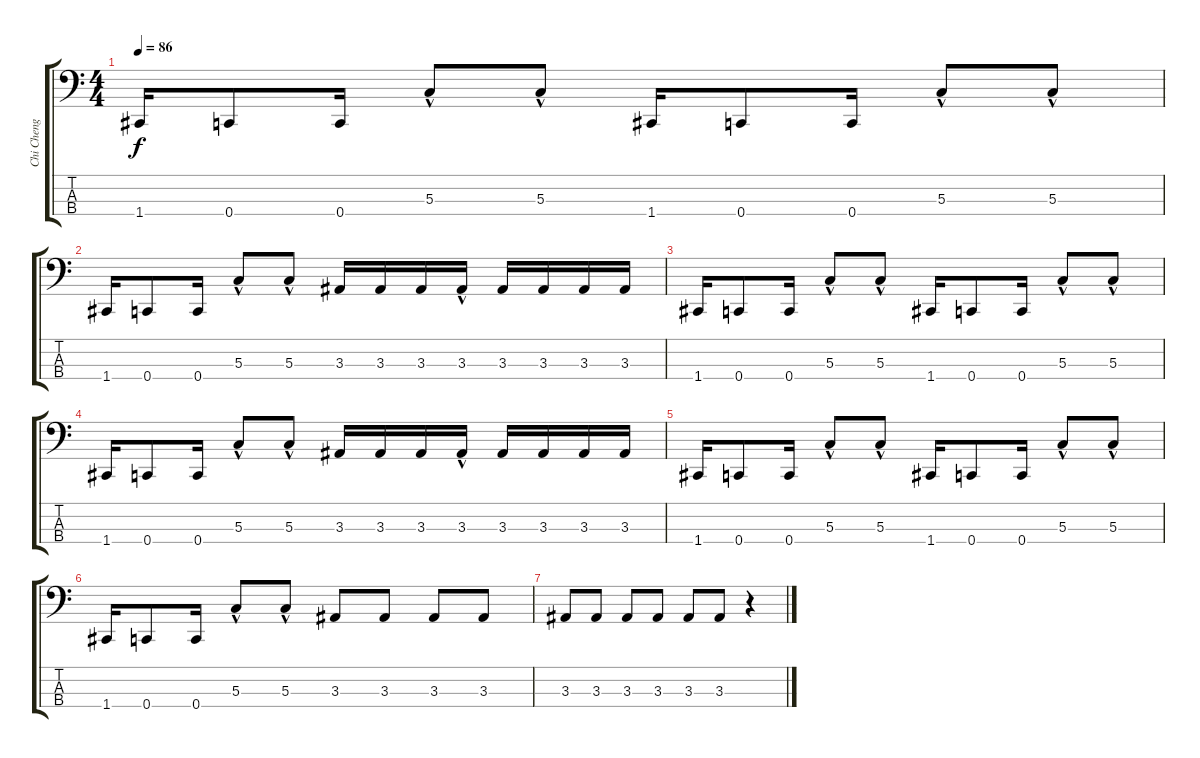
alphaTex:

\track ("Chi Cheng" "Chi Cheng") {instrument electricbassfinger}
\staff {score tabs}
\tuning (F2 C2 G1 C1) {hide}
\ts (4 4)
\tempo 86
\clef f4
\ks c
1.4.16{dy f} 0.4.8 0.4.16 5.3{hac}.8 5.3{hac}.8 1.4.16 0.4.8 0.4.16 5.3{hac}.8 5.3{hac}.8 |
1.4.16 0.4.8 0.4.16 5.3{hac}.8 5.3{hac}.8 3.3.16 3.3.16 3.3.16 3.3{hac}.16 3.3.16 3.3.16 3.3.16 3.3.16 |
1.4.16 0.4.8 0.4.16 5.3{hac}.8 5.3{hac}.8 1.4.16 0.4.8 0.4.16 5.3{hac}.8 5.3{hac}.8 |
1.4.16 0.4.8 0.4.16 5.3{hac}.8 5.3{hac}.8 3.3.16 3.3.16 3.3.16 3.3{hac}.16 3.3.16 3.3.16 3.3.16 3.3.16 |
1.4.16 0.4.8 0.4.16 5.3{hac}.8 5.3{hac}.8 1.4.16 0.4.8 0.4.16 5.3{hac}.8 5.3{hac}.8 |
1.4.16 0.4.8 0.4.16 5.3{hac}.8 5.3{hac}.8 3.3.8 3.3.8 3.3.8 3.3.8 |
3.3.8 3.3.8 3.3.8 3.3.8 3.3.8 3.3.8 r.4
